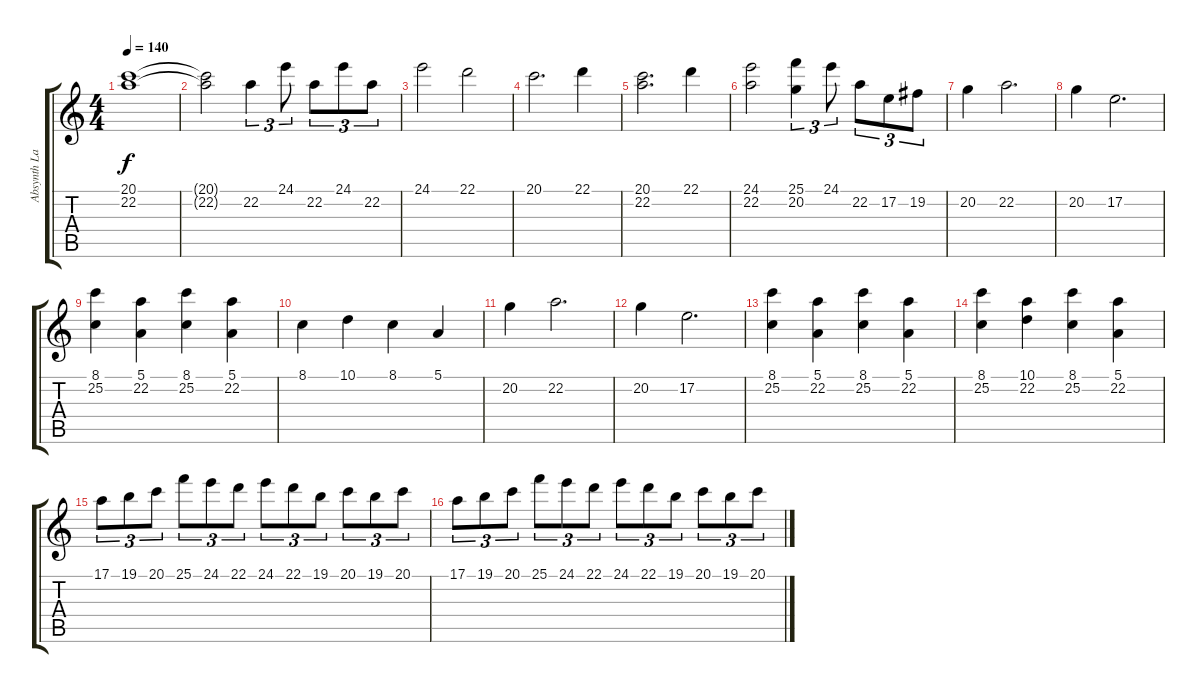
\track ("Absynth Layer 2" "Absynth La") {instrument lead2sawtooth}
\staff {score tabs}
\tuning (E4 B3 G3 D3 A2 E2) {hide}
\ts (4 4)
\tempo 140
\clef g2
\ks c
(20.1 22.2).1{dy f} |
(20.1{t} 22.2{t}).2 22.2.4{tu (3 2)} 24.1.8{tu (3 2)} 22.2.8{tu (3 2)} 24.1.8{tu (3 2)} 22.2.8{tu (3 2)} |
24.1.2 22.1.2 |
20.1.2{d} 22.1.4 |
(20.1 22.2).2{d} 22.1.4 |
(24.1 22.2).2 (25.1 20.2).4{tu (3 2)} 24.1.8{tu (3 2)} 22.2.8{tu (3 2)} 17.2.8{tu (3 2)} 19.2.8{tu (3 2)} |
20.2.4 22.2.2{d} |
20.2.4 17.2.2{d} |
(8.1 25.2).4 (5.1 22.2).4 (8.1 25.2).4 (5.1 22.2).4 |
8.1.4 10.1.4 8.1.4 5.1.4 |
20.2.4 22.2.2{d} |
20.2.4 17.2.2{d} |
(8.1 25.2).4 (5.1 22.2).4 (8.1 25.2).4 (5.1 22.2).4 |
(8.1 25.2).4 (10.1 22.2).4 (8.1 25.2).4 (5.1 22.2).4 |
17.1.8{tu (3 2)} 19.1.8{tu (3 2)} 20.1.8{tu (3 2)} 25.1.8{tu (3 2)} 24.1.8{tu (3 2)} 22.1.8{tu (3 2)} 24.1.8{tu (3 2)} 22.1.8{tu (3 2)} 19.1.8{tu (3 2)} 20.1.8{tu (3 2)} 19.1.8{tu (3 2)} 20.1.8{tu (3 2)} |
17.1.8{tu (3 2)} 19.1.8{tu (3 2)} 20.1.8{tu (3 2)} 25.1.8{tu (3 2)} 24.1.8{tu (3 2)} 22.1.8{tu (3 2)} 24.1.8{tu (3 2)} 22.1.8{tu (3 2)} 19.1.8{tu (3 2)} 20.1.8{tu (3 2)} 19.1.8{tu (3 2)} 20.1.8{tu (3 2)}
